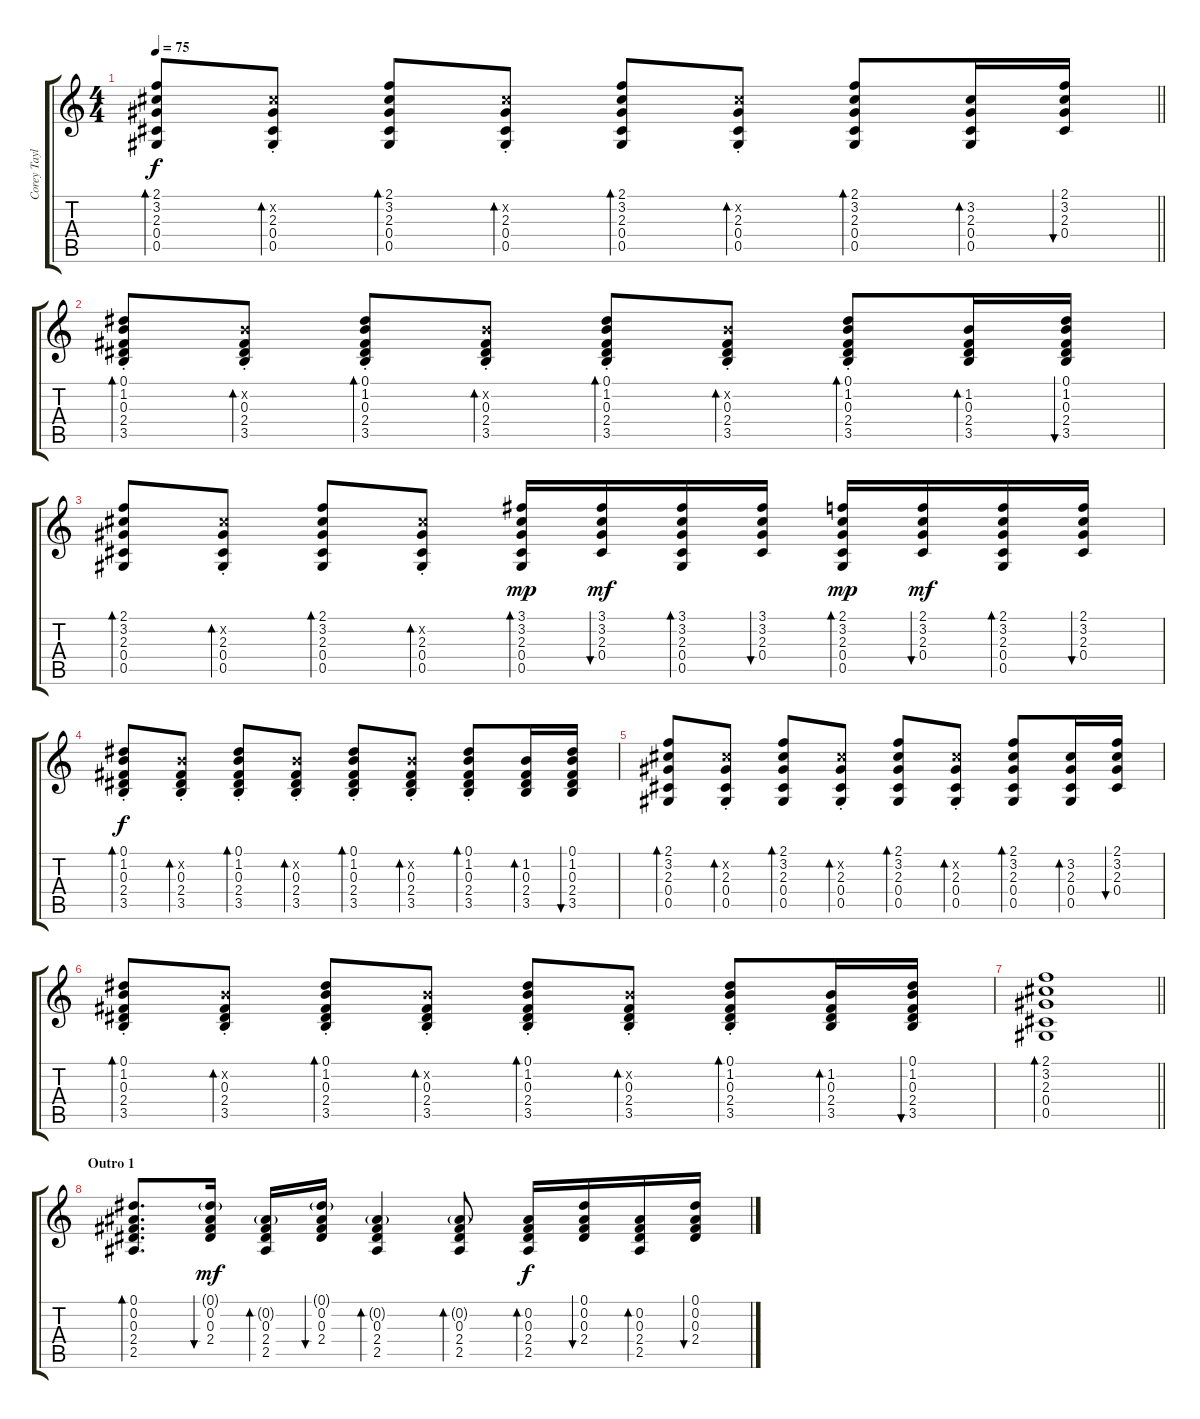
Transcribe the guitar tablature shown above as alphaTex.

\track ("Corey Taylor Guitar" "Corey Tayl") {instrument acousticguitarsteel}
\staff {score tabs}
\tuning (Eb4 Bb3 Gb3 Db3 Ab2 Db2) {hide}
\ts (4 4)
\tempo 75
\clef g2
\barLineRight lightlight
\ks c
(2.1 3.2 2.3 0.4 0.5).8{bd 30 dy f} (3.2{x} 2.3{st} 0.4{st} 0.5{st}).8{bd 30} (2.1 3.2 2.3 0.4 0.5).8{bd 30} (3.2{x} 2.3{st} 0.4{st} 0.5{st}).8{bd 30} (2.1 3.2 2.3 0.4 0.5).8{bd 30} (3.2{x} 2.3{st} 0.4{st} 0.5{st}).8{bd 30} (2.1 3.2 2.3 0.4 0.5).8{bd 30} (3.2 2.3 0.4 0.5).16{bd 30} (2.1 3.2 2.3 0.4).16{bu 30} |
(0.1{st} 1.2 0.3 2.4 3.5).8{bd 30} (1.2{x} 0.3{st} 2.4{st} 3.5{st}).8{bd 30} (0.1{st} 1.2 0.3 2.4 3.5).8{bd 30} (1.2{x} 0.3{st} 2.4{st} 3.5{st}).8{bd 30} (0.1{st} 1.2 0.3 2.4 3.5).8{bd 30} (1.2{x} 0.3{st} 2.4{st} 3.5{st}).8{bd 30} (0.1{st} 1.2 0.3 2.4 3.5).8{bd 30} (1.2 0.3 2.4 3.5).16{bd 30} (0.1 1.2 0.3 2.4 3.5).16{bu 30} |
(2.1 3.2 2.3 0.4 0.5).8{bd 30} (3.2{x} 2.3{st} 0.4{st} 0.5{st}).8{bd 30} (2.1 3.2 2.3 0.4 0.5).8{bd 30} (3.2{x} 2.3{st} 0.4{st} 0.5{st}).8{bd 30} (3.1 3.2 2.3 0.4 0.5).16{bd 60 dy mp} (3.1 3.2 2.3 0.4).16{bu 60 dy mf} (3.1 3.2 2.3 0.4 0.5).16{bd 60} (3.1 3.2 2.3 0.4).16{bu 60} (2.1 3.2 2.3 0.4 0.5).16{bd 60 dy mp} (2.1 3.2 2.3 0.4).16{bu 60 dy mf} (2.1 3.2 2.3 0.4 0.5).16{bd 60} (2.1 3.2 2.3 0.4).16{bu 60} |
(0.1{st} 1.2 0.3 2.4 3.5).8{bd 30 dy f} (1.2{x} 0.3{st} 2.4{st} 3.5{st}).8{bd 30} (0.1{st} 1.2 0.3 2.4 3.5).8{bd 30} (1.2{x} 0.3{st} 2.4{st} 3.5{st}).8{bd 30} (0.1{st} 1.2 0.3 2.4 3.5).8{bd 30} (1.2{x} 0.3{st} 2.4{st} 3.5{st}).8{bd 30} (0.1{st} 1.2 0.3 2.4 3.5).8{bd 30} (1.2 0.3 2.4 3.5).16{bd 30} (0.1 1.2 0.3 2.4 3.5).16{bu 30} |
(2.1 3.2 2.3 0.4 0.5).8{bd 30} (3.2{x} 2.3{st} 0.4{st} 0.5{st}).8{bd 30} (2.1 3.2 2.3 0.4 0.5).8{bd 30} (3.2{x} 2.3{st} 0.4{st} 0.5{st}).8{bd 30} (2.1 3.2 2.3 0.4 0.5).8{bd 30} (3.2{x} 2.3{st} 0.4{st} 0.5{st}).8{bd 30} (2.1 3.2 2.3 0.4 0.5).8{bd 30} (3.2 2.3 0.4 0.5).16{bd 30} (2.1 3.2 2.3 0.4).16{bu 30} |
(0.1{st} 1.2 0.3 2.4 3.5).8{bd 30} (1.2{x} 0.3{st} 2.4{st} 3.5{st}).8{bd 30} (0.1{st} 1.2 0.3 2.4 3.5).8{bd 30} (1.2{x} 0.3{st} 2.4{st} 3.5{st}).8{bd 30} (0.1{st} 1.2 0.3 2.4 3.5).8{bd 30} (1.2{x} 0.3{st} 2.4{st} 3.5{st}).8{bd 30} (0.1{st} 1.2 0.3 2.4 3.5).8{bd 30} (1.2 0.3 2.4 3.5).16{bd 30} (0.1 1.2 0.3 2.4 3.5).16{bu 30} |
\barLineRight lightlight
(2.1 3.2 2.3 0.4 0.5).1{bd 30} |
\section ("" "Outro 1")
(0.1 0.2 0.3 2.4 2.5).8{d bd 120} (0.1{g} 0.2 0.3 2.4).16{bu 60 dy mf} (0.2{g} 0.3 2.4 2.5).16{bd 60} (0.1{g} 0.2 0.3 2.4).16{bu 60} (0.2{g} 0.3 2.4 2.5).4{bd 60} (0.2{g} 0.3 2.4 2.5).8{bd 60} (0.2 0.3 2.4 2.5).16{bd 60 dy f} (0.1 0.2 0.3 2.4).16{bu 60} (0.2 0.3 2.4 2.5).16{bd 60} (0.1 0.2 0.3 2.4).16{bu 60}
